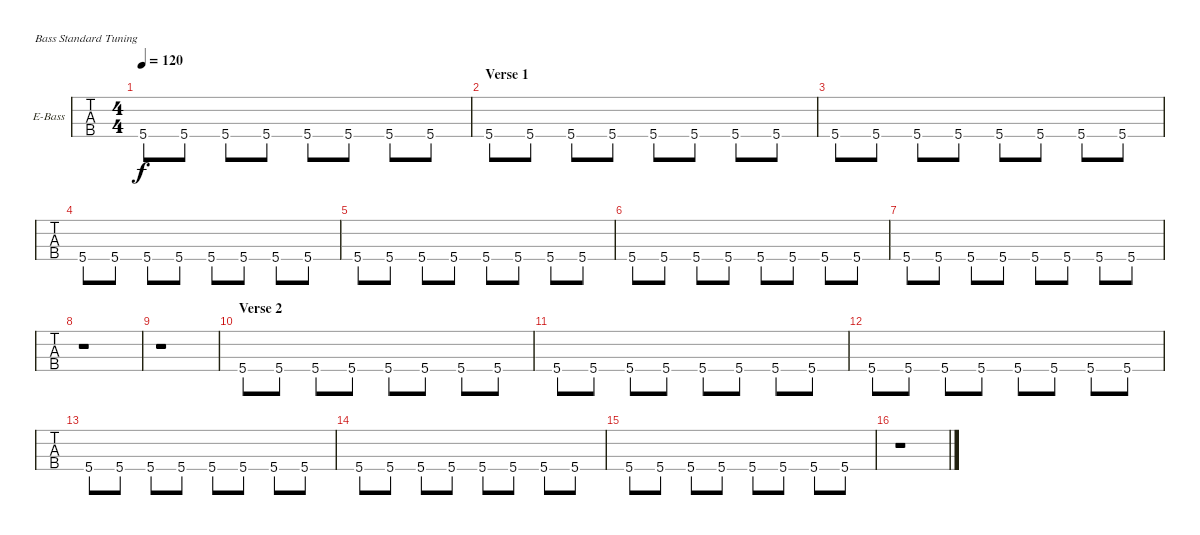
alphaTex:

\bracketExtendMode groupsimilarinstruments
\firstSystemTrackNameOrientation horizontal
\otherSystemsTrackNameOrientation horizontal
\chordDiagramsInScore
\track ("Bass" "E-Bass") {instrument electricbassfinger}
\staff {tabs}
\tuning (G2 D2 A1 E1)
\ts (4 4)
\tempo 120
\clef f4
\ks c
5.4.8{dy f} 5.4.8 5.4.8 5.4.8 5.4.8 5.4.8 5.4.8 5.4.8 |
\section ("" "Verse 1")
5.4.8 5.4.8 5.4.8 5.4.8 5.4.8 5.4.8 5.4.8 5.4.8 |
5.4.8 5.4.8 5.4.8 5.4.8 5.4.8 5.4.8 5.4.8 5.4.8 |
5.4.8 5.4.8 5.4.8 5.4.8 5.4.8 5.4.8 5.4.8 5.4.8 |
5.4.8 5.4.8 5.4.8 5.4.8 5.4.8 5.4.8 5.4.8 5.4.8 |
5.4.8 5.4.8 5.4.8 5.4.8 5.4.8 5.4.8 5.4.8 5.4.8 |
5.4.8 5.4.8 5.4.8 5.4.8 5.4.8 5.4.8 5.4.8 5.4.8 |
r.1 |
r.1 |
\section ("" "Verse 2")
5.4.8 5.4.8 5.4.8 5.4.8 5.4.8 5.4.8 5.4.8 5.4.8 |
5.4.8 5.4.8 5.4.8 5.4.8 5.4.8 5.4.8 5.4.8 5.4.8 |
5.4.8 5.4.8 5.4.8 5.4.8 5.4.8 5.4.8 5.4.8 5.4.8 |
5.4.8 5.4.8 5.4.8 5.4.8 5.4.8 5.4.8 5.4.8 5.4.8 |
5.4.8 5.4.8 5.4.8 5.4.8 5.4.8 5.4.8 5.4.8 5.4.8 |
5.4.8 5.4.8 5.4.8 5.4.8 5.4.8 5.4.8 5.4.8 5.4.8 |
r.1
